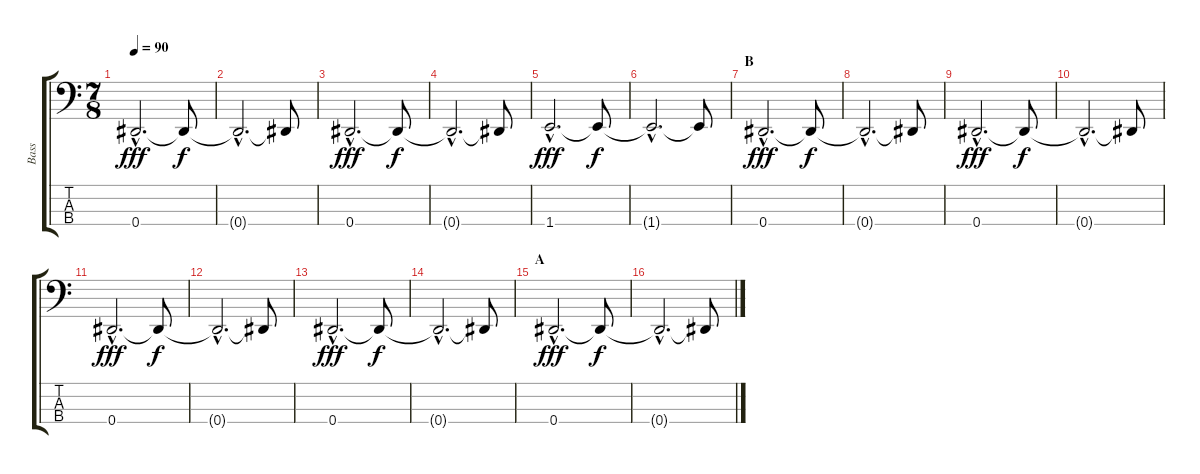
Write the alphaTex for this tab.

\track ("Bass" "Bass") {instrument electricguitarjazz}
\staff {score tabs}
\tuning (Gb2 Db2 Ab1 Eb1) {hide}
\ts (7 8)
\tempo 90
\clef f4
\ks c
0.4{hac}.2{d dy fff} 0.4{t}.8{dy f} |
0.4{hac t}.2{d} 0.4{t}.8 |
0.4{hac}.2{d dy fff} 0.4{t}.8{dy f} |
0.4{hac t}.2{d} 0.4{t}.8 |
1.4{hac}.2{d dy fff} 1.4{t}.8{dy f} |
1.4{hac t}.2{d} 1.4{t}.8 |
\section ("" "B")
0.4{hac}.2{d dy fff} 0.4{t}.8{dy f} |
0.4{hac t}.2{d} 0.4{t}.8 |
0.4{hac}.2{d dy fff} 0.4{t}.8{dy f} |
0.4{hac t}.2{d} 0.4{t}.8 |
0.4{hac}.2{d dy fff} 0.4{t}.8{dy f} |
0.4{hac t}.2{d} 0.4{t}.8 |
0.4{hac}.2{d dy fff} 0.4{t}.8{dy f} |
0.4{hac t}.2{d} 0.4{t}.8 |
\section ("" "A")
0.4{hac}.2{d dy fff} 0.4{t}.8{dy f} |
0.4{hac t}.2{d} 0.4{t}.8
